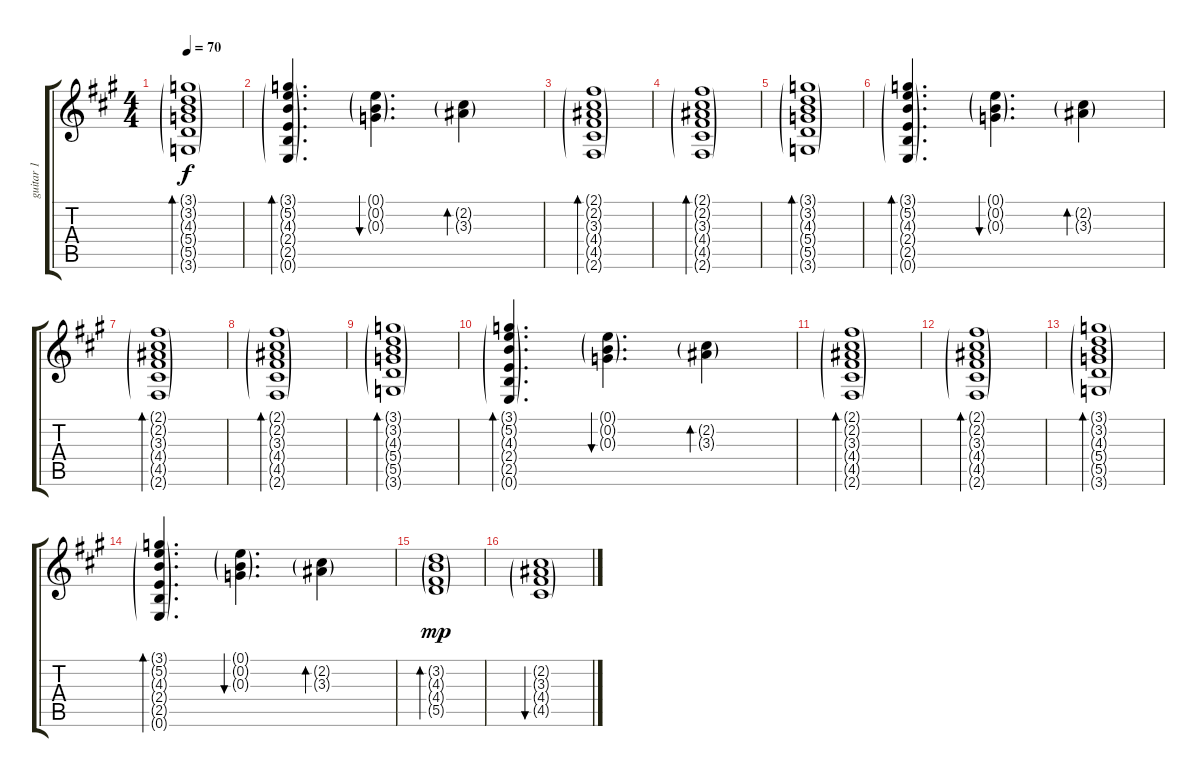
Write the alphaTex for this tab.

\track ("guitar 1" "guitar 1") {instrument distortionguitar}
\staff {score tabs}
\tuning (E4 B3 G3 D3 A2 E2) {hide}
\ts (4 4)
\tempo 70
\clef g2
\ks f#minor
(3.1{g} 3.2{g} 4.3{g} 5.4{g} 5.5{g} 3.6{g}).1{bd 120 dy f} |
(3.1{g} 5.2{g} 4.3{g} 2.4{g} 2.5{g} 0.6{g}).4{d bd 120} (0.1{g} 0.2{g} 0.3{g}).4{d bu 120} (2.2{g} 3.3{g}).4{bd 120} |
(2.1{g} 2.2{g} 3.3{g} 4.4{g} 4.5{g} 2.6{g}).1{bd 120} |
(2.1{g} 2.2{g} 3.3{g} 4.4{g} 4.5{g} 2.6{g}).1{bd 120} |
(3.1{g} 3.2{g} 4.3{g} 5.4{g} 5.5{g} 3.6{g}).1{bd 120} |
(3.1{g} 5.2{g} 4.3{g} 2.4{g} 2.5{g} 0.6{g}).4{d bd 120} (0.1{g} 0.2{g} 0.3{g}).4{d bu 120} (2.2{g} 3.3{g}).4{bd 120} |
(2.1{g} 2.2{g} 3.3{g} 4.4{g} 4.5{g} 2.6{g}).1{bd 120} |
(2.1{g} 2.2{g} 3.3{g} 4.4{g} 4.5{g} 2.6{g}).1{bd 120} |
(3.1{g} 3.2{g} 4.3{g} 5.4{g} 5.5{g} 3.6{g}).1{bd 120} |
(3.1{g} 5.2{g} 4.3{g} 2.4{g} 2.5{g} 0.6{g}).4{d bd 120} (0.1{g} 0.2{g} 0.3{g}).4{d bu 120} (2.2{g} 3.3{g}).4{bd 120} |
(2.1{g} 2.2{g} 3.3{g} 4.4{g} 4.5{g} 2.6{g}).1{bd 120} |
(2.1{g} 2.2{g} 3.3{g} 4.4{g} 4.5{g} 2.6{g}).1{bd 120} |
(3.1{g} 3.2{g} 4.3{g} 5.4{g} 5.5{g} 3.6{g}).1{bd 120} |
(3.1{g} 5.2{g} 4.3{g} 2.4{g} 2.5{g} 0.6{g}).4{d bd 120} (0.1{g} 0.2{g} 0.3{g}).4{d bu 120} (2.2{g} 3.3{g}).4{bd 120} |
(3.2{g} 4.3{g} 4.4{g} 5.5{g}).1{bd 120 dy mp} |
(2.2{g} 3.3{g} 4.4{g} 4.5{g}).1{bu 120}
